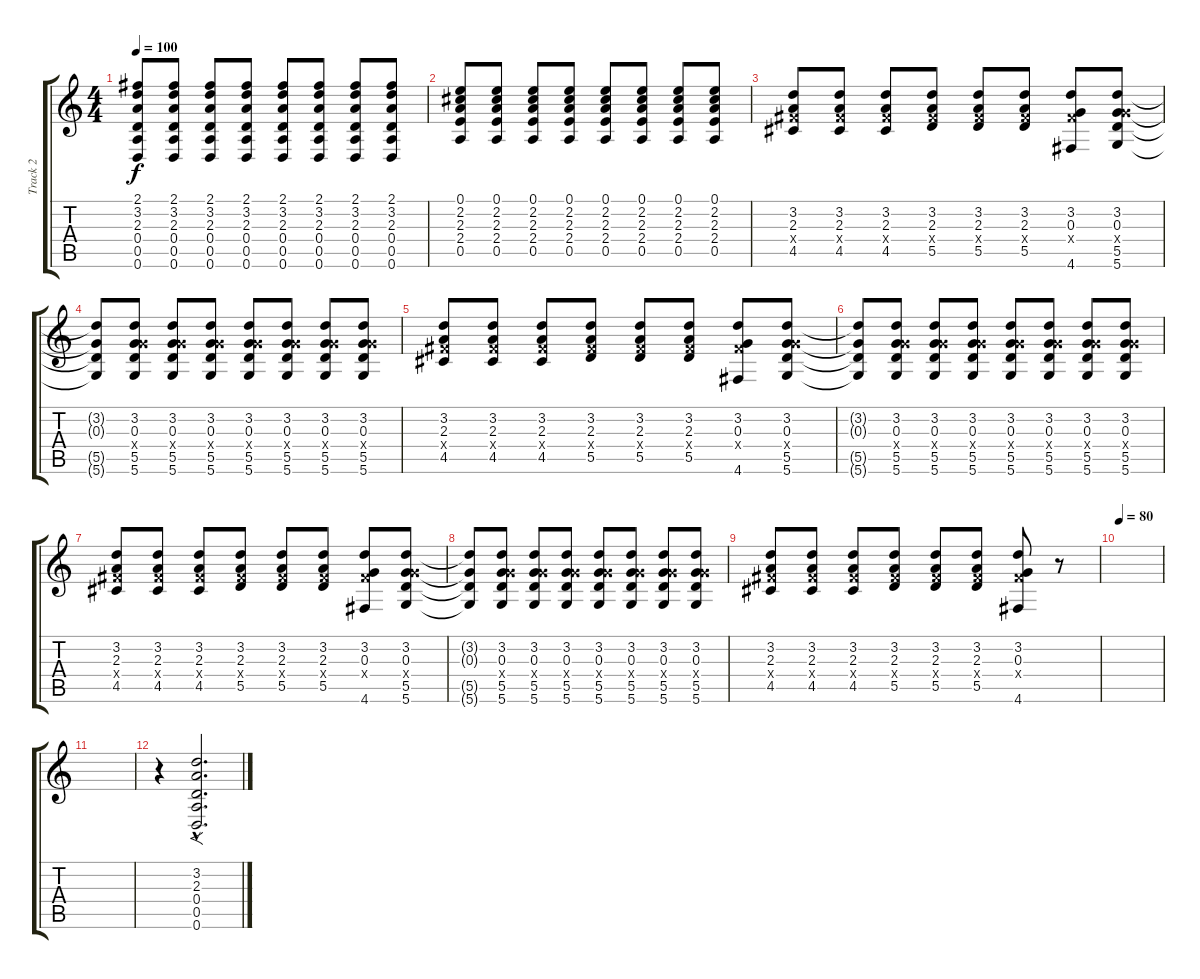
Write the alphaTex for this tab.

\track ("Track 2" "Track 2") {instrument overdrivenguitar}
\staff {score tabs}
\tuning (E4 B3 G3 D3 A2 D2) {hide}
\ts (4 4)
\tempo 100
\clef g2
\ks c
(2.1 3.2 2.3 0.4 0.5 0.6).8{dy f} (2.1 3.2 2.3 0.4 0.5 0.6).8 (2.1 3.2 2.3 0.4 0.5 0.6).8 (2.1 3.2 2.3 0.4 0.5 0.6).8 (2.1 3.2 2.3 0.4 0.5 0.6).8 (2.1 3.2 2.3 0.4 0.5 0.6).8 (2.1 3.2 2.3 0.4 0.5 0.6).8 (2.1 3.2 2.3 0.4 0.5 0.6).8 |
(0.1 2.2 2.3 2.4 0.5).8 (0.1 2.2 2.3 2.4 0.5).8 (0.1 2.2 2.3 2.4 0.5).8 (0.1 2.2 2.3 2.4 0.5).8 (0.1 2.2 2.3 2.4 0.5).8 (0.1 2.2 2.3 2.4 0.5).8 (0.1 2.2 2.3 2.4 0.5).8 (0.1 2.2 2.3 2.4 0.5).8 |
(3.2 2.3 4.4{x} 4.5).8 (3.2 2.3 4.4{x} 4.5).8 (3.2 2.3 4.4{x} 4.5).8 (3.2 2.3 4.4{x} 5.5).8 (3.2 2.3 4.4{x} 5.5).8 (3.2 2.3 4.4{x} 5.5).8 (3.2 0.3 4.4{x} 4.6).8 (3.2 0.3 5.4{x} 5.5 5.6).8 |
(3.2{t} 0.3{t} 5.5{t} 5.6{t}).8 (3.2 0.3 5.4{x} 5.5 5.6).8 (3.2 0.3 5.4{x} 5.5 5.6).8 (3.2 0.3 5.4{x} 5.5 5.6).8 (3.2 0.3 5.4{x} 5.5 5.6).8 (3.2 0.3 5.4{x} 5.5 5.6).8 (3.2 0.3 5.4{x} 5.5 5.6).8 (3.2 0.3 5.4{x} 5.5 5.6).8 |
(3.2 2.3 4.4{x} 4.5).8 (3.2 2.3 4.4{x} 4.5).8 (3.2 2.3 4.4{x} 4.5).8 (3.2 2.3 4.4{x} 5.5).8 (3.2 2.3 4.4{x} 5.5).8 (3.2 2.3 4.4{x} 5.5).8 (3.2 0.3 4.4{x} 4.6).8 (3.2 0.3 5.4{x} 5.5 5.6).8 |
(3.2{t} 0.3{t} 5.5{t} 5.6{t}).8 (3.2 0.3 5.4{x} 5.5 5.6).8 (3.2 0.3 5.4{x} 5.5 5.6).8 (3.2 0.3 5.4{x} 5.5 5.6).8 (3.2 0.3 5.4{x} 5.5 5.6).8 (3.2 0.3 5.4{x} 5.5 5.6).8 (3.2 0.3 5.4{x} 5.5 5.6).8 (3.2 0.3 5.4{x} 5.5 5.6).8 |
(3.2 2.3 4.4{x} 4.5).8 (3.2 2.3 4.4{x} 4.5).8 (3.2 2.3 4.4{x} 4.5).8 (3.2 2.3 4.4{x} 5.5).8 (3.2 2.3 4.4{x} 5.5).8 (3.2 2.3 4.4{x} 5.5).8 (3.2 0.3 4.4{x} 4.6).8 (3.2 0.3 5.4{x} 5.5 5.6).8 |
(3.2{t} 0.3{t} 5.5{t} 5.6{t}).8 (3.2 0.3 5.4{x} 5.5 5.6).8 (3.2 0.3 5.4{x} 5.5 5.6).8 (3.2 0.3 5.4{x} 5.5 5.6).8 (3.2 0.3 5.4{x} 5.5 5.6).8 (3.2 0.3 5.4{x} 5.5 5.6).8 (3.2 0.3 5.4{x} 5.5 5.6).8 (3.2 0.3 5.4{x} 5.5 5.6).8 |
(3.2 2.3 4.4{x} 4.5).8 (3.2 2.3 4.4{x} 4.5).8 (3.2 2.3 4.4{x} 4.5).8 (3.2 2.3 4.4{x} 5.5).8 (3.2 2.3 4.4{x} 5.5).8 (3.2 2.3 4.4{x} 5.5).8 (3.2 0.3 4.4{x} 4.6).8 r.8 |
\tempo 80
|
|
r.4 (3.2{hac} 2.3{hac} 0.4{hac} 0.5{hac} 0.6{hac}).2{f d}
